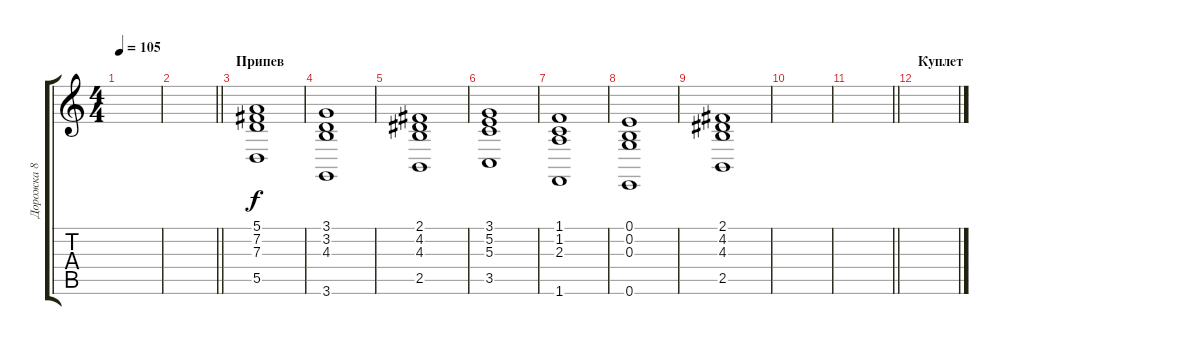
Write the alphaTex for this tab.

\track ("Дорожка 8" "Дорожка 8") {instrument stringensemble1}
\staff {score tabs}
\tuning (E4 B3 G3 D3 A2 E2) {hide}
\ts (4 4)
\tempo 105
\clef g2
\ks c
|
\barLineRight lightlight
|
\section ("" "Припев")
(5.1 7.2 7.3 5.5).1 |
(3.1 3.2 4.3 3.6).1 |
(2.1 4.2 4.3 2.5).1 |
(3.1 5.2 5.3 3.5).1 |
(1.1 1.2 2.3 1.6).1 |
(0.1 0.2 0.3 0.6).1 |
(2.1 4.2 4.3 2.5).1 |
|
\barLineRight lightlight
|
\section ("" "Куплет")
